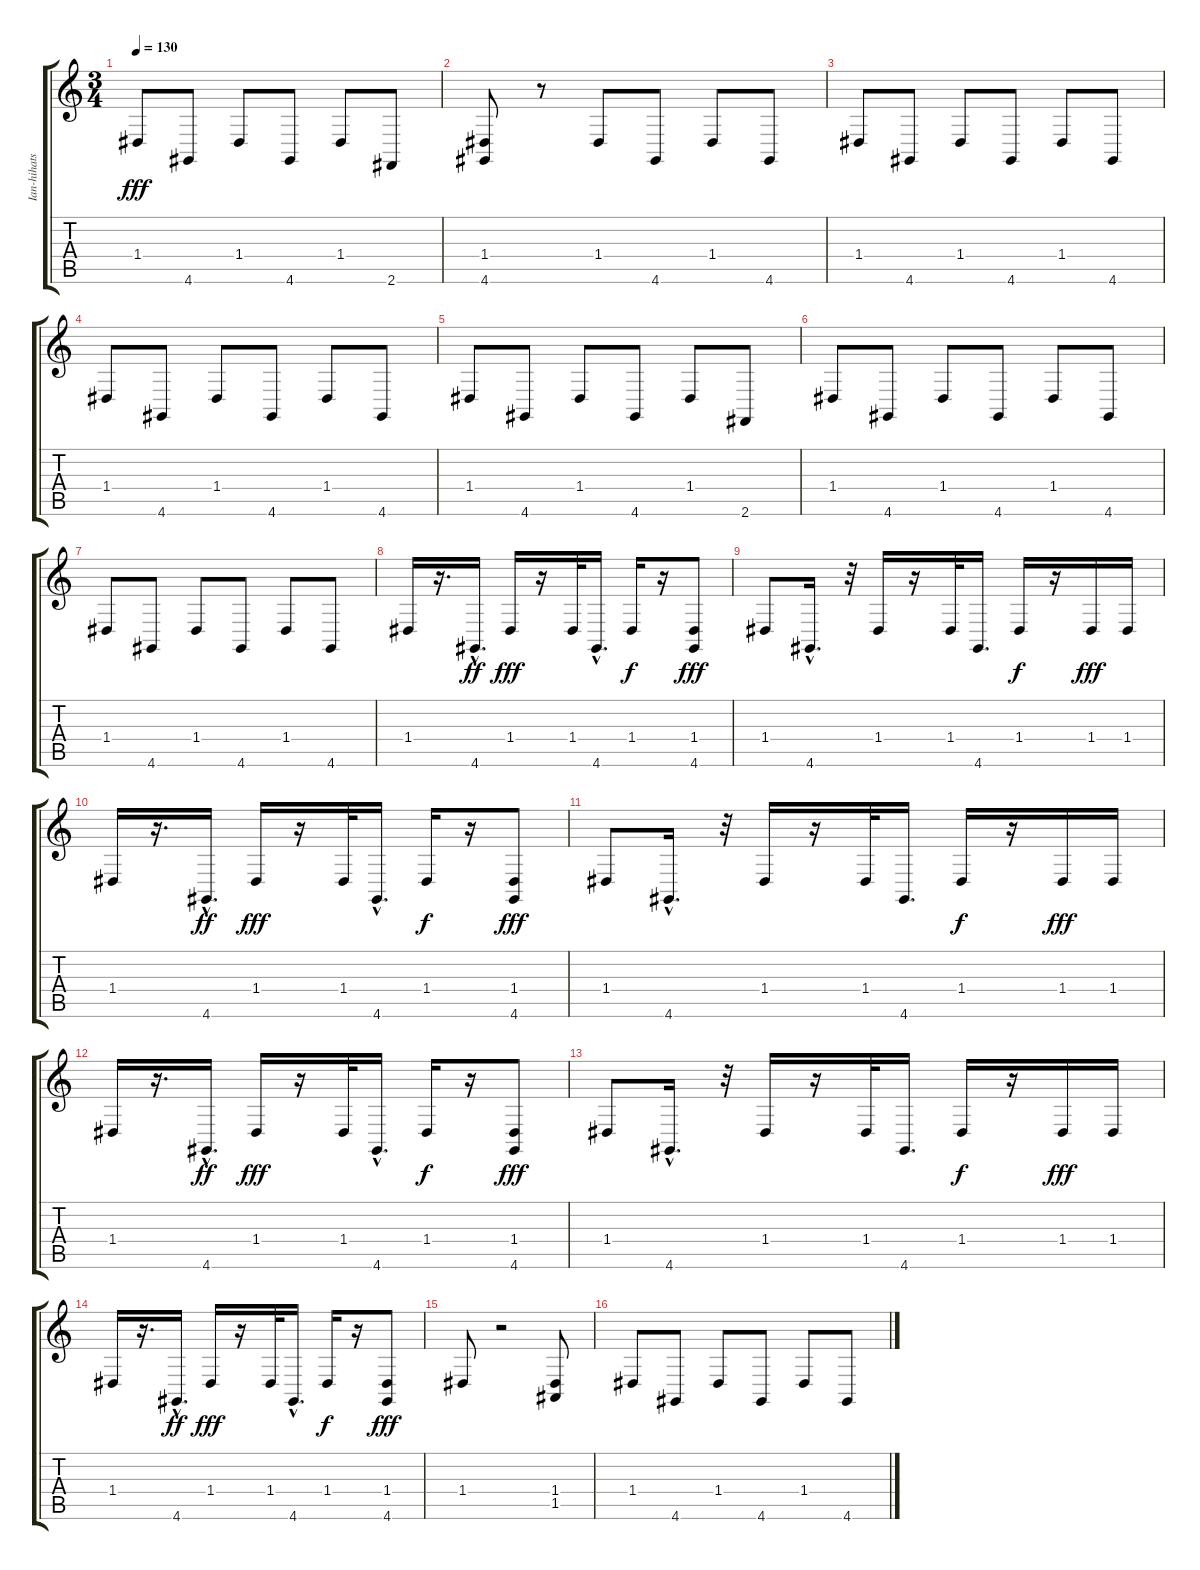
\track ("Ian-hihats" "Ian-hihats") {instrument acousticgrandpiano}
\staff {score tabs}
\tuning (E4 B3 G3 D3 A2 E2) {hide}
\ts (3 4)
\tempo 130
\clef g2
\ks c
1.4.8{dy fff} 4.6.8 1.4.8 4.6.8 1.4.8 2.6.8 |
(1.4 4.6).8 r.8 1.4.8 4.6.8 1.4.8 4.6.8 |
1.4.8 4.6.8 1.4.8 4.6.8 1.4.8 4.6.8 |
1.4.8 4.6.8 1.4.8 4.6.8 1.4.8 4.6.8 |
1.4.8 4.6.8 1.4.8 4.6.8 1.4.8 2.6.8 |
1.4.8 4.6.8 1.4.8 4.6.8 1.4.8 4.6.8 |
1.4.8 4.6.8 1.4.8 4.6.8 1.4.8 4.6.8 |
1.4.16 r.16{d} 4.6{hac}.16{d dy ff} 1.4.16{dy fff} r.16 1.4.32 4.6{hac}.16{d} 1.4.16{dy f} r.16 (1.4 4.6).8{dy fff} |
1.4.8 4.6{hac}.16{d} r.32 1.4.16 r.16 1.4.32 4.6.16{d} 1.4.16{dy f} r.16 1.4.16{dy fff} 1.4.16 |
1.4.16 r.16{d} 4.6{hac}.16{d dy ff} 1.4.16{dy fff} r.16 1.4.32 4.6{hac}.16{d} 1.4.16{dy f} r.16 (1.4 4.6).8{dy fff} |
1.4.8 4.6{hac}.16{d} r.32 1.4.16 r.16 1.4.32 4.6.16{d} 1.4.16{dy f} r.16 1.4.16{dy fff} 1.4.16 |
1.4.16 r.16{d} 4.6{hac}.16{d dy ff} 1.4.16{dy fff} r.16 1.4.32 4.6{hac}.16{d} 1.4.16{dy f} r.16 (1.4 4.6).8{dy fff} |
1.4.8 4.6{hac}.16{d} r.32 1.4.16 r.16 1.4.32 4.6.16{d} 1.4.16{dy f} r.16 1.4.16{dy fff} 1.4.16 |
1.4.16 r.16{d} 4.6{hac}.16{d dy ff} 1.4.16{dy fff} r.16 1.4.32 4.6{hac}.16{d} 1.4.16{dy f} r.16 (1.4 4.6).8{dy fff} |
1.4.8 r.2 (1.4 1.5).8 |
1.4.8 4.6.8 1.4.8 4.6.8 1.4.8 4.6.8
